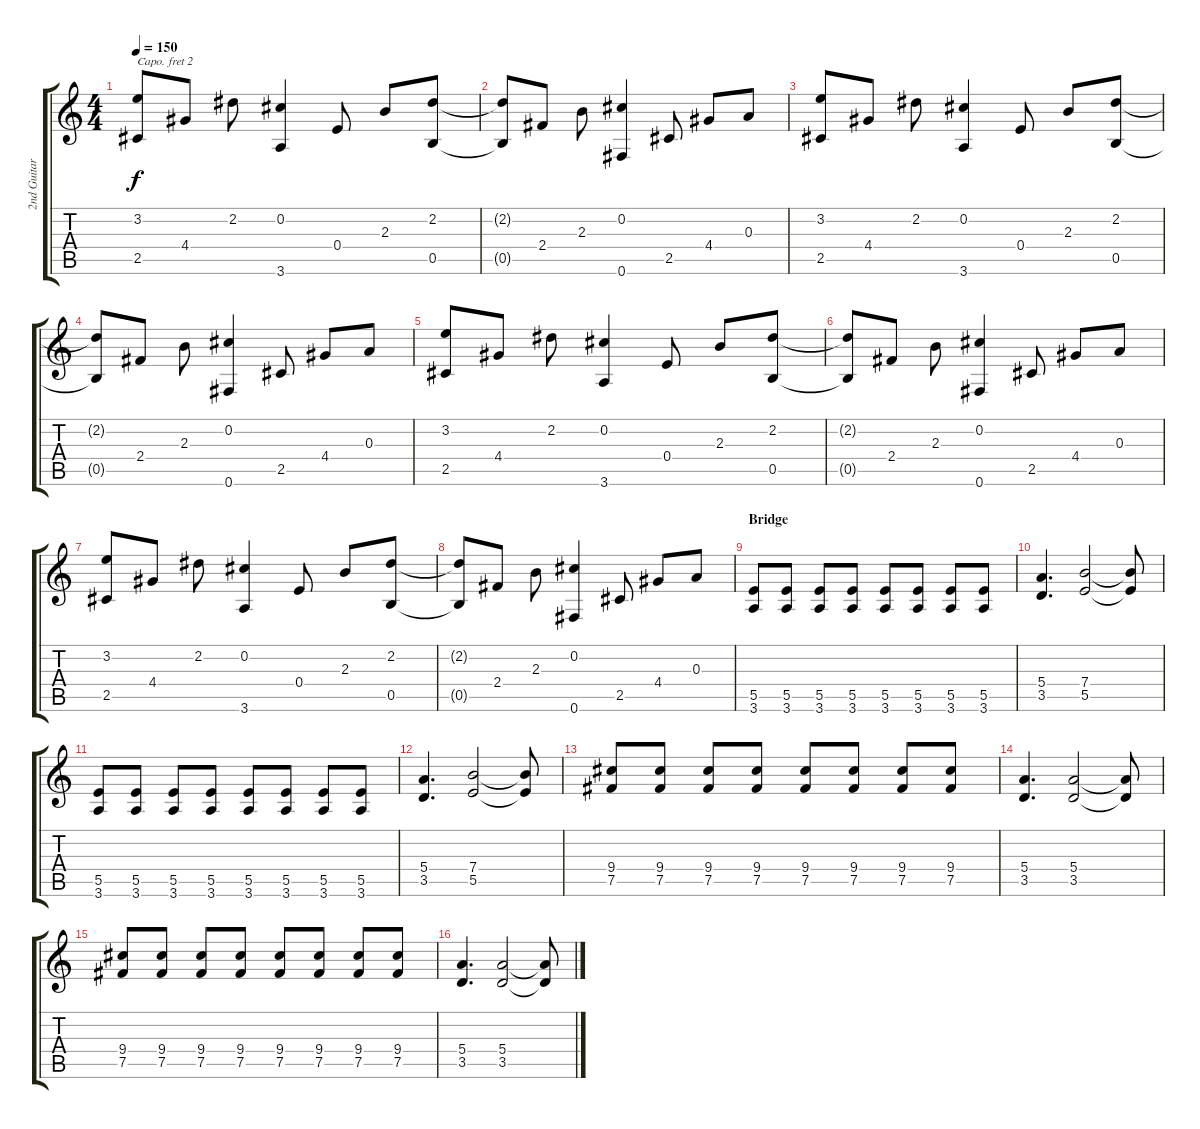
\track ("2nd Guitar" "2nd Guitar") {instrument electricguitarjazz}
\staff {score tabs}
\capo 2
\tuning (E4 B3 G3 D3 A2 E2) {hide}
\ts (4 4)
\tempo 150
\clef g2
\ks c
(3.2 2.5).8{dy f} 4.4.8 2.2.8 (0.2 3.6).4 0.4.8 2.3.8 (2.2 0.5).8 |
(2.2{t} 0.5{t}).8 2.4.8 2.3.8 (0.2 0.6).4 2.5.8 4.4.8 0.3.8 |
(3.2 2.5).8 4.4.8 2.2.8 (0.2 3.6).4 0.4.8 2.3.8 (2.2 0.5).8 |
(2.2{t} 0.5{t}).8 2.4.8 2.3.8 (0.2 0.6).4 2.5.8 4.4.8 0.3.8 |
(3.2 2.5).8 4.4.8 2.2.8 (0.2 3.6).4 0.4.8 2.3.8 (2.2 0.5).8 |
(2.2{t} 0.5{t}).8 2.4.8 2.3.8 (0.2 0.6).4 2.5.8 4.4.8 0.3.8 |
(3.2 2.5).8 4.4.8 2.2.8 (0.2 3.6).4 0.4.8 2.3.8 (2.2 0.5).8 |
(2.2{t} 0.5{t}).8 2.4.8 2.3.8 (0.2 0.6).4 2.5.8 4.4.8 0.3.8 |
\section ("" "Bridge")
(5.5 3.6).8 (5.5 3.6).8 (5.5 3.6).8 (5.5 3.6).8 (5.5 3.6).8 (5.5 3.6).8 (5.5 3.6).8 (5.5 3.6).8 |
(5.4 3.5).4{d} (7.4 5.5).2 (7.4{t} 5.5{t}).8 |
(5.5 3.6).8 (5.5 3.6).8 (5.5 3.6).8 (5.5 3.6).8 (5.5 3.6).8 (5.5 3.6).8 (5.5 3.6).8 (5.5 3.6).8 |
(5.4 3.5).4{d} (7.4 5.5).2 (7.4{t} 5.5{t}).8 |
(9.4 7.5).8 (9.4 7.5).8 (9.4 7.5).8 (9.4 7.5).8 (9.4 7.5).8 (9.4 7.5).8 (9.4 7.5).8 (9.4 7.5).8 |
(5.4 3.5).4{d} (5.4 3.5).2 (5.4{t} 3.5{t}).8 |
(9.4 7.5).8 (9.4 7.5).8 (9.4 7.5).8 (9.4 7.5).8 (9.4 7.5).8 (9.4 7.5).8 (9.4 7.5).8 (9.4 7.5).8 |
(5.4 3.5).4{d} (5.4 3.5).2 (5.4{t} 3.5{t}).8
